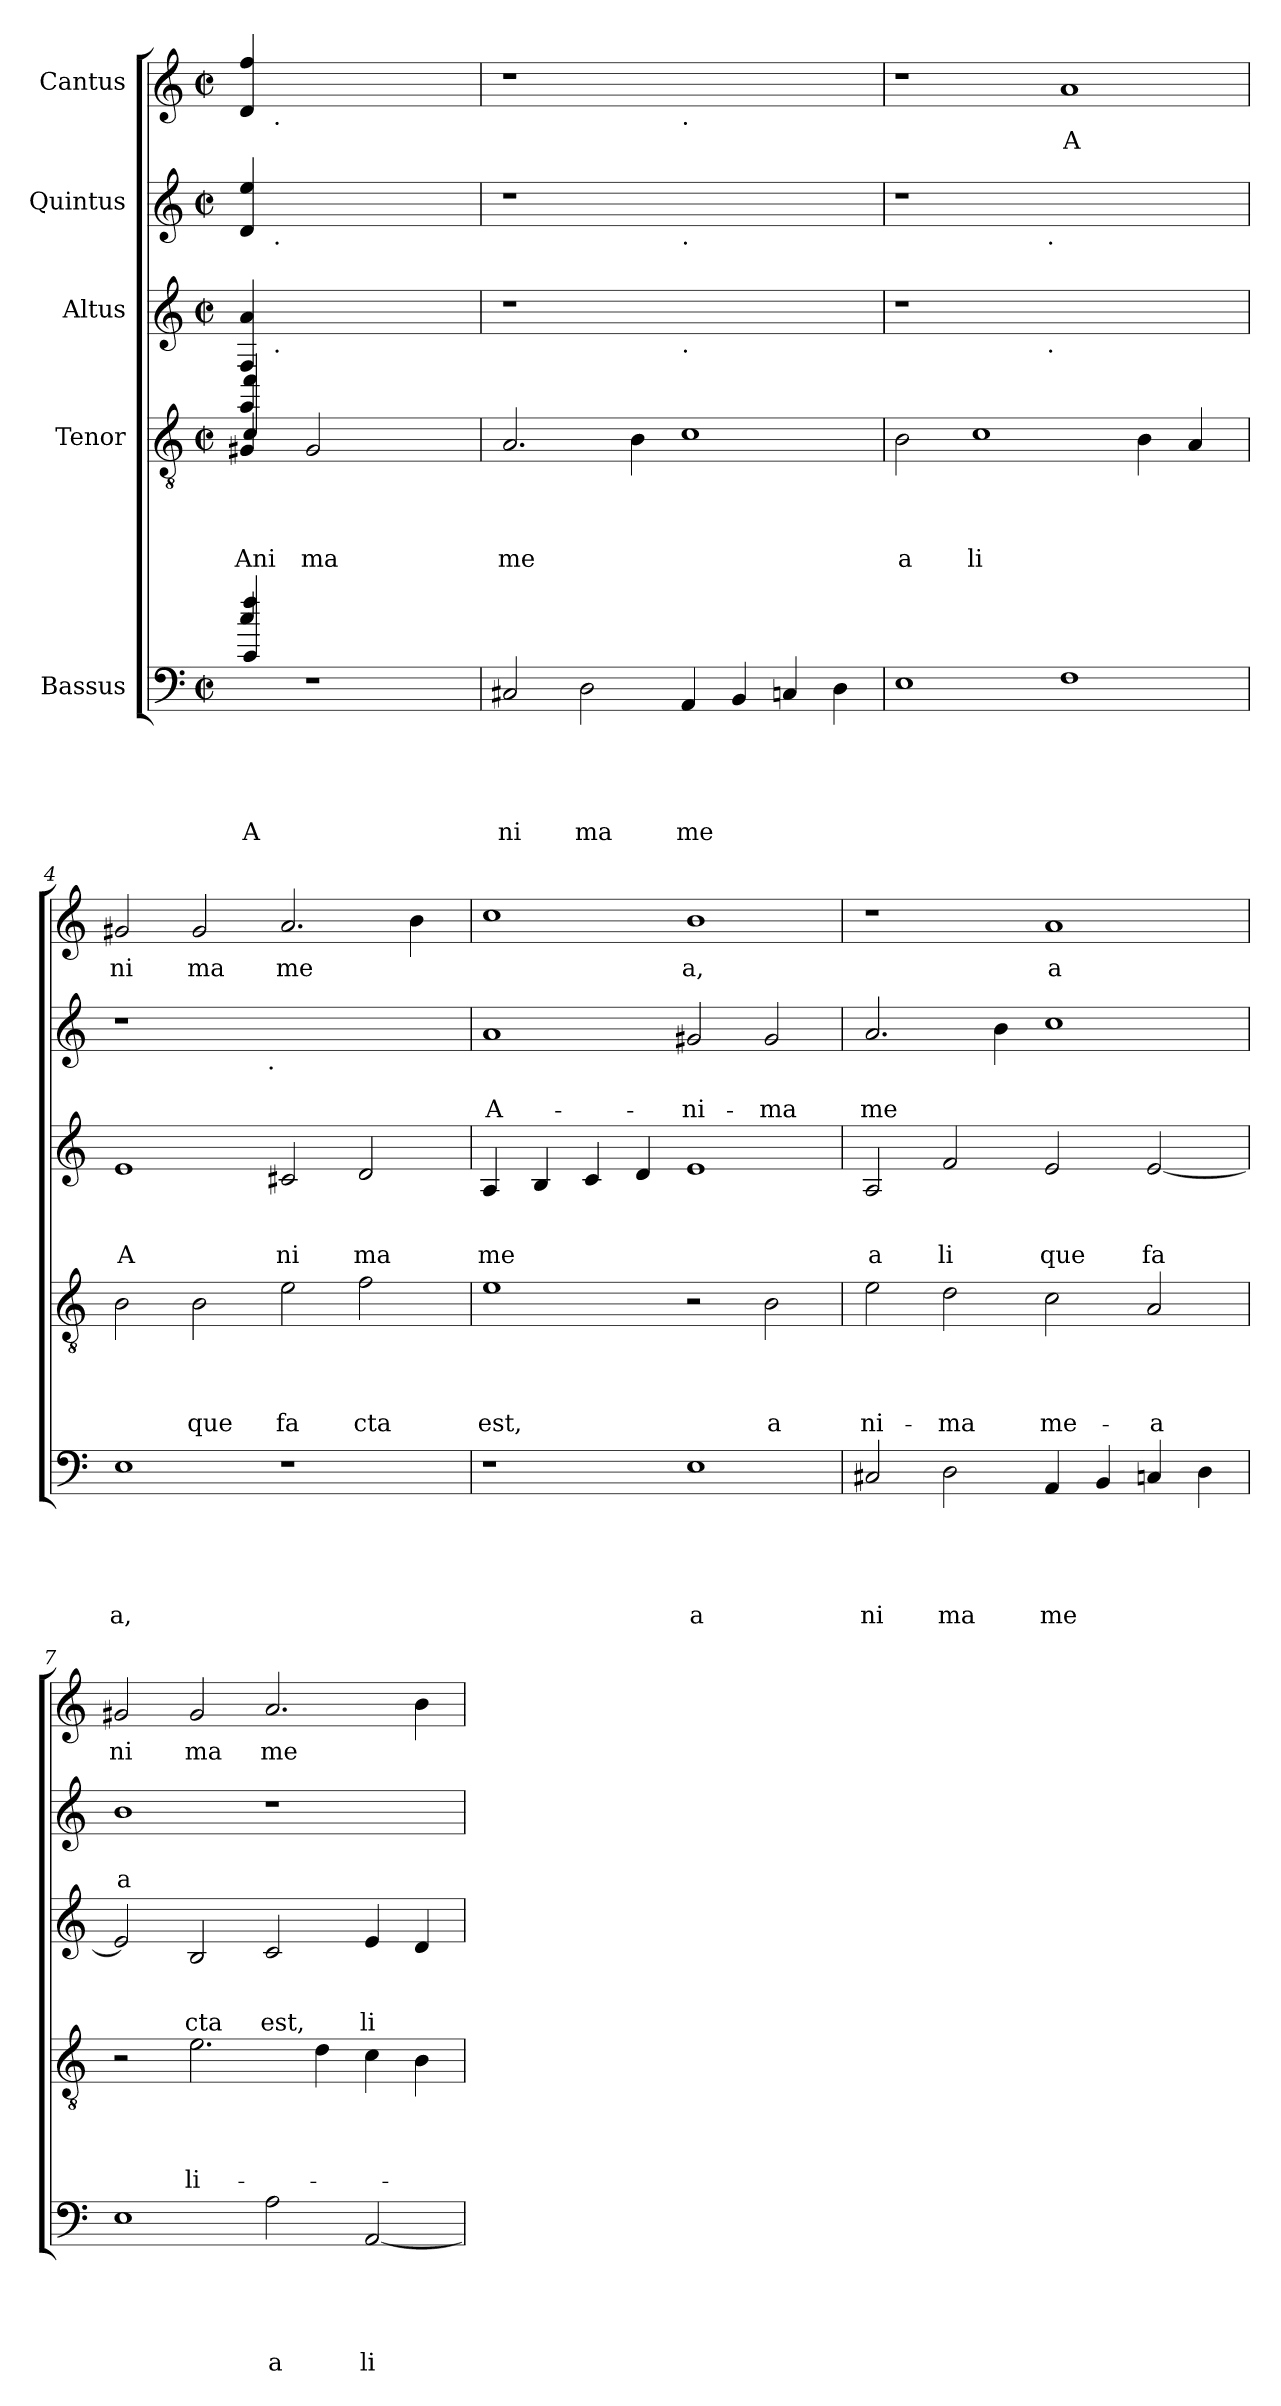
**kern	**text	**text	**text	**text	**text	**kern	**text	**text	**text	**text	**kern	**text	**text	**text	**kern	**text	**text	**kern	**text
*part5	*part5	*part5	*part5	*part5	*part5	*part4	*part4	*part4	*part4	*part4	*part3	*part3	*part3	*part3	*part2	*part2	*part2	*part1	*part1
*staff5	*staff5	*staff5	*staff5	*staff5	*staff5	*staff4	*staff4	*staff4	*staff4	*staff4	*staff3	*staff3	*staff3	*staff3	*staff2	*staff2	*staff2	*staff1	*staff1
*I"Bassus	*	*	*	*	*	*I"Tenor	*	*	*	*	*I"Altus	*	*	*	*I"Quintus	*	*	*I"Cantus	*
*clefF4	*	*	*	*	*	*clefGv2	*	*	*	*	*clefG2	*	*	*	*clefG2	*	*	*clefG2	*
*k[]	*	*	*	*	*	*k[]	*	*	*	*	*k[]	*	*	*	*k[]	*	*	*k[]	*
*C:	*	*	*	*	*	*C:	*	*	*	*	*C:	*	*	*	*C:	*	*	*C:	*
*M2/2	*	*	*	*	*	*M2/2	*	*	*	*	*M2/2	*	*	*	*M2/2	*	*	*M2/2	*
*met(c|)	*	*	*	*	*	*met(c|)	*	*	*	*	*met(c|)	*	*	*	*met(c|)	*	*	*met(c|)	*
=1	=1	=1	=1	=1	=1	=1	=1	=1	=1	=1	=1	=1	=1	=1	=1	=1	=1	=1	=1
*^	*	*	*	*	*	*	*	*	*	*	*	*	*	*	*	*	*	*	*
!	!	!	!	!	!	!LO:LY:b	!	!	!	!	!LO:LY:b	!	!	!	!	!	!	!	!	!
*	*^	*	*	*	*	*	*^	*	*	*	*	*^	*	*	*	*^	*	*	*^	*
*	*	*	*	*	*	*	*	*	*^	*	*	*	*	*	*	*	*	*	*	*	*	*	*	*	*
*	*	*	*	*	*	*	*	*	*	*^	*	*	*	*	*	*	*	*	*	*	*	*	*	*	*	*
4cc	4c/ 4ff/	4ryy	.	.	.	.	A	4a	4G#X/	4c/ 4ff/	4ryy	.	.	.	Ani	4F/ 4a/	8ryy	.	.	.	4d/ 4ee/	8ryy	.	.	4d/ 4ff/	8ryy	.
!	!	!	!	!	!	!	!	!	!	!	!	!	!	!	!	!	!	!	!	!	!	!	!	!	!	!LO:TX:b:t=.	!
!	!	!	!	!	!	!	!	!	!	!	!	!	!	!	!	!	!	!	!	!	!	!LO:TX:b:t=.	!	!	!	!	!
!	!	!	!	!	!	!	!	!	!	!	!	!	!	!	!	!	!LO:TX:b:t=.	!	!	!	!	!	!	!	!	!	!
.	.	.	.	.	.	.	.	.	.	.	.	.	.	.	.	.	1ryy	.	.	.	.	1ryy	.	.	.	1ryy	.
!	!	!	!	!	!	!	!	!	!	!	!	!	!	!	!LO:LY:b	!	!	!	!	!	!	!	!	!	!	!	!
1ryy	1ryy	1r	.	.	.	.	.	2ryy	2ryy	2ryy	2G#/	.	.	.	ma	1ryy	.	.	.	.	1ryy	.	.	.	1ryy	.	.
.	.	.	.	.	.	.	.	2ryy	2ryy	2ryy	2ryy	.	.	.	.	.	.	.	.	.	.	.	.	.	.	.	.
.	.	.	.	.	.	.	.	.	.	.	.	.	.	.	.	.	8ryy	.	.	.	.	8ryy	.	.	.	8ryy	.
=2	=2	=2	=2	=2	=2	=2	=2	=2	=2	=2	=2	=2	=2	=2	=2	=2	=2	=2	=2	=2	=2	=2	=2	=2	=2	=2	=2
!	!	!	!	!	!	!	!LO:LY:b	!	!	!	!	!	!	!	!LO:LY:b	!	!	!	!	!	!	!	!	!	!	!	!
*v	*v	*v	*	*	*	*	*	*	*	*	*	*	*	*	*	*v	*v	*	*	*	*v	*v	*	*	*v	*v	*
*	*	*	*	*	*	*v	*v	*v	*v	*	*	*	*	*	*	*	*	*	*	*	*	*
2C#X/	.	.	.	.	ni	2.A/	.	.	.	me	1r	.	.	.	1r	.	.	1r	.
!	!	!	!	!	!LO:LY:b	!	!	!	!	!	!	!	!	!	!	!	!	!	!
2D\	.	.	.	.	ma	.	.	.	.	.	.	.	.	.	.	.	.	.	.
.	.	.	.	.	.	4B\	.	.	.	.	.	.	.	.	.	.	.	.	.
!	!	!	!	!	!	!	!	!	!	!	!	!	!	!	!	!	!	!LO:TX:b:t=.	!
!	!	!	!	!	!	!	!	!	!	!	!	!	!	!	!LO:TX:b:t=.	!	!	!	!
!	!	!	!	!	!	!	!	!	!	!	!LO:TX:b:t=.	!	!	!	!	!	!	!	!
!	!	!	!	!	!LO:LY:b	!	!	!	!	!	!	!	!	!	!	!	!	!	!
4AA/	.	.	.	.	me	1c	.	.	.	.	1ryy	.	.	.	1ryy	.	.	1ryy	.
4BB/	.	.	.	.	.	.	.	.	.	.	.	.	.	.	.	.	.	.	.
4Cn/	.	.	.	.	.	.	.	.	.	.	.	.	.	.	.	.	.	.	.
4D\	.	.	.	.	.	.	.	.	.	.	.	.	.	.	.	.	.	.	.
=3	=3	=3	=3	=3	=3	=3	=3	=3	=3	=3	=3	=3	=3	=3	=3	=3	=3	=3	=3
!	!	!	!	!	!	!	!	!	!	!LO:LY:b	!	!	!	!	!	!	!	!	!
*	*	*	*	*	*	*	*	*	*	*	*^	*	*	*	*^	*	*	*	*
1E	.	.	.	.	.	2B\	.	.	.	a	1r	2ryy	.	.	.	1r	2ryy	.	.	1r	.
!	!	!	!	!	!	!	!	!	!	!LO:LY:b	!	!	!	!	!	!	!	!	!	!	!
.	.	.	.	.	.	1c	.	.	.	li	.	4...ryy	.	.	.	.	4...ryy	.	.	.	.
!	!	!	!	!	!	!	!	!	!	!	!	!	!	!	!	!	!LO:TX:b:t=.	!	!	!	!
!	!	!	!	!	!	!	!	!	!	!	!	!LO:TX:b:t=.	!	!	!	!	!	!	!	!	!
.	.	.	.	.	.	.	.	.	.	.	.	1ryy	.	.	.	.	1ryy	.	.	.	.
!	!	!	!	!	!	!	!	!	!	!	!	!	!	!	!	!	!	!	!	!	!LO:LY:b
1F	.	.	.	.	.	.	.	.	.	.	1ryy	.	.	.	.	1ryy	.	.	.	1a	A
.	.	.	.	.	.	4B\	.	.	.	.	.	.	.	.	.	.	.	.	.	.	.
.	.	.	.	.	.	4A/	.	.	.	.	.	.	.	.	.	.	.	.	.	.	.
.	.	.	.	.	.	.	.	.	.	.	.	32ryy	.	.	.	.	32ryy	.	.	.	.
=4	=4	=4	=4	=4	=4	=4	=4	=4	=4	=4	=4	=4	=4	=4	=4	=4	=4	=4	=4	=4	=4
!	!	!	!	!	!LO:LY:b	!	!	!	!	!	!	!	!	!	!LO:LY:b	!	!	!	!	!	!LO:LY:b
*	*	*	*	*	*	*	*	*	*	*	*v	*v	*	*	*	*	*	*	*	*	*
1E	.	.	.	.	a,	2B\	.	.	.	.	1e	.	.	A	1r	2ryy	.	.	2g#X/	ni
!	!	!	!	!	!	!	!	!	!	!LO:LY:b	!	!	!	!	!	!	!	!	!	!LO:LY:b
.	.	.	.	.	.	2B\	.	.	.	que	.	.	.	.	.	4...ryy	.	.	2g#/	ma
!	!	!	!	!	!	!	!	!	!	!	!	!	!	!	!	!LO:TX:b:t=.	!	!	!	!
.	.	.	.	.	.	.	.	.	.	.	.	.	.	.	.	1ryy	.	.	.	.
!	!	!	!	!	!	!	!	!	!	!LO:LY:b	!	!	!	!LO:LY:b	!	!	!	!	!	!LO:LY:b
1r	.	.	.	.	.	2e\	.	.	.	fa	2c#X/	.	.	ni	1ryy	.	.	.	2.a/	me
!	!	!	!	!	!	!	!	!	!	!LO:LY:b	!	!	!	!LO:LY:b	!	!	!	!	!	!
.	.	.	.	.	.	2f\	.	.	.	cta	2d/	.	.	ma	.	.	.	.	.	.
.	.	.	.	.	.	.	.	.	.	.	.	.	.	.	.	.	.	.	4b\	.
.	.	.	.	.	.	.	.	.	.	.	.	.	.	.	.	32ryy	.	.	.	.
=5	=5	=5	=5	=5	=5	=5	=5	=5	=5	=5	=5	=5	=5	=5	=5	=5	=5	=5	=5	=5
!	!	!	!	!	!	!	!	!	!	!LO:LY:b	!	!	!	!LO:LY:b	!	!	!	!LO:LY:b	!	!
*	*	*	*	*	*	*	*	*	*	*	*	*	*	*	*v	*v	*	*	*	*
1r	.	.	.	.	.	1e	.	.	.	est,	4A/	.	.	me	1a	.	A-	1cc	.
.	.	.	.	.	.	.	.	.	.	.	4B/	.	.	.	.	.	.	.	.
.	.	.	.	.	.	.	.	.	.	.	4c/	.	.	.	.	.	.	.	.
.	.	.	.	.	.	.	.	.	.	.	4d/	.	.	.	.	.	.	.	.
!	!	!	!	!	!LO:LY:b	!	!	!	!	!	!	!	!	!	!	!	!LO:LY:b	!	!LO:LY:b
1E	.	.	.	.	a	2r	.	.	.	.	1e	.	.	.	2g#X/	.	-ni-	1b	a,
!	!	!	!	!	!	!	!	!	!	!LO:LY:b	!	!	!	!	!	!	!LO:LY:b	!	!
.	.	.	.	.	.	2B\	.	.	.	a	.	.	.	.	2g#/	.	-ma	.	.
!!LO:LB:g=z
=6	=6	=6	=6	=6	=6	=6	=6	=6	=6	=6	=6	=6	=6	=6	=6	=6	=6	=6	=6
!	!	!	!	!	!LO:LY:b	!	!	!	!	!LO:LY:b	!	!	!	!LO:LY:b	!	!	!LO:LY:b	!	!
2C#X/	.	.	.	.	ni	2e\	.	.	.	ni-	2A/	.	.	a	2.a/	.	me	1r	.
!	!	!	!	!	!LO:LY:b	!	!	!	!	!LO:LY:b	!	!	!	!LO:LY:b	!	!	!	!	!
2D\	.	.	.	.	ma	2d\	.	.	.	-ma	2f/	.	.	li	.	.	.	.	.
.	.	.	.	.	.	.	.	.	.	.	.	.	.	.	4b\	.	.	.	.
!	!	!	!	!	!LO:LY:b	!	!	!	!	!LO:LY:b	!	!	!	!LO:LY:b	!	!	!	!	!LO:LY:b
4AA/	.	.	.	.	me	2c\	.	.	.	me-	2e/	.	.	que	1cc	.	.	1a	a
4BB/	.	.	.	.	.	.	.	.	.	.	.	.	.	.	.	.	.	.	.
!	!	!	!	!	!	!	!	!	!	!LO:LY:b	!	!	!	!LO:LY:b	!	!	!	!	!
4Cn/	.	.	.	.	.	2A/	.	.	.	-a	[<2e/	.	.	fa	.	.	.	.	.
4D\	.	.	.	.	.	.	.	.	.	.	.	.	.	.	.	.	.	.	.
=7	=7	=7	=7	=7	=7	=7	=7	=7	=7	=7	=7	=7	=7	=7	=7	=7	=7	=7	=7
!	!	!	!	!	!	!	!	!	!	!	!	!	!	!	!	!	!LO:LY:b	!	!LO:LY:b
1E	.	.	.	.	.	2r	.	.	.	.	2e/]	.	.	.	1b	.	a	2g#X/	ni
!	!	!	!	!	!	!	!	!	!	!LO:LY:b	!	!	!	!LO:LY:b	!	!	!	!	!LO:LY:b
.	.	.	.	.	.	2.e\	.	.	.	li-	2B/	.	.	cta	.	.	.	2g#/	ma
!	!	!	!	!	!LO:LY:b	!	!	!	!	!	!	!	!	!LO:LY:b	!	!	!	!	!LO:LY:b
2A\	.	.	.	.	a	.	.	.	.	.	2c/	.	.	est,	1r	.	.	2.a/	me
.	.	.	.	.	.	4d\	.	.	.	.	.	.	.	.	.	.	.	.	.
!	!	!	!	!	!LO:LY:b	!	!	!	!	!	!	!	!	!LO:LY:b	!	!	!	!	!
[<2AA/	.	.	.	.	li	4c\	.	.	.	.	4e/	.	.	li	.	.	.	.	.
.	.	.	.	.	.	4B\	.	.	.	.	4d/	.	.	.	.	.	.	4b\	.
=	=	=	=	=	=	=	=	=	=	=	=	=	=	=	=	=	=	=	=
*-	*-	*-	*-	*-	*-	*-	*-	*-	*-	*-	*-	*-	*-	*-	*-	*-	*-	*-	*-
